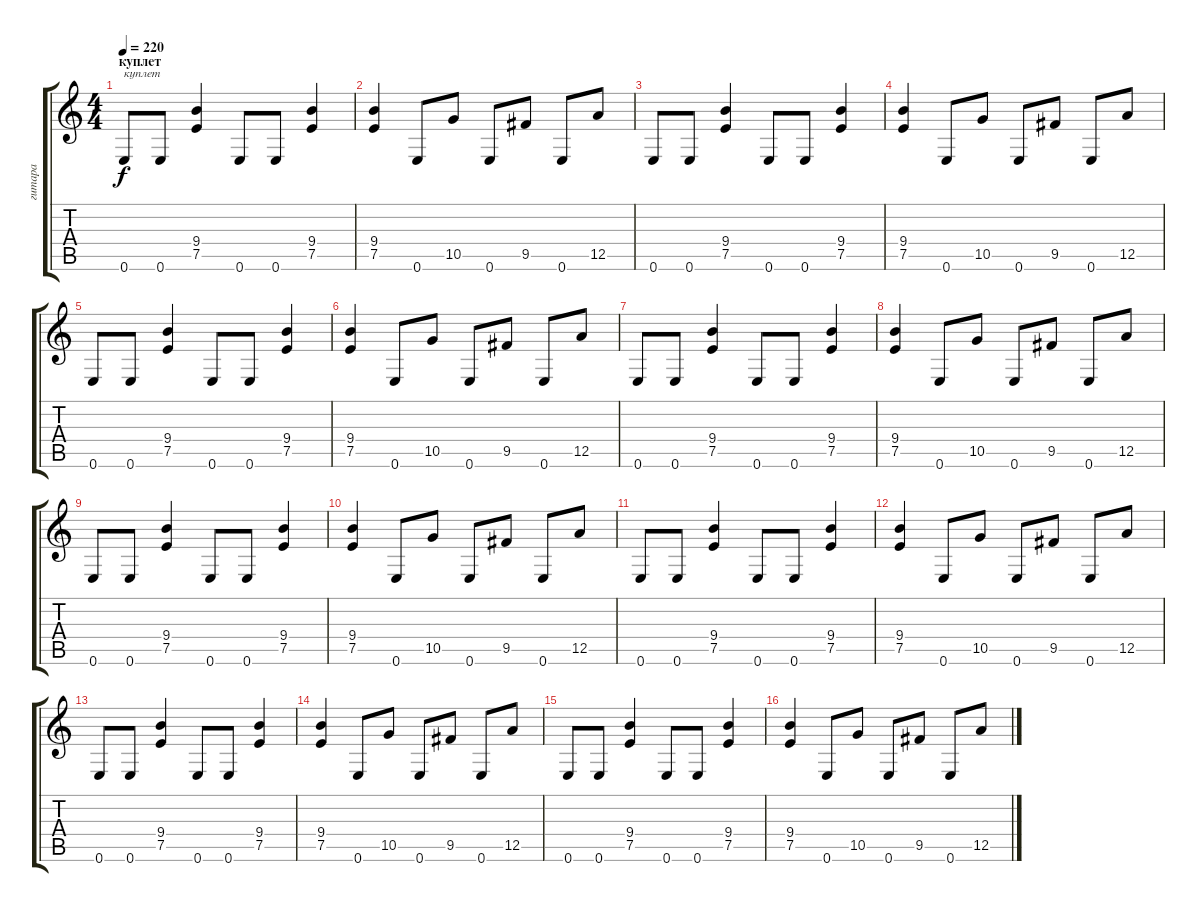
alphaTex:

\track ("гитара" "гитара") {instrument overdrivenguitar}
\staff {score tabs}
\tuning (E4 B3 G3 D3 A2 E2) {hide}
\ts (4 4)
\section ("" "куплет")
\tempo 220
\clef g2
\ks c
0.6.8{txt "куплет" dy f} 0.6.8 (9.4 7.5).4 0.6.8 0.6.8 (9.4 7.5).4 |
(9.4 7.5).4 0.6.8 10.5.8 0.6.8 9.5.8 0.6.8 12.5.8 |
0.6.8 0.6.8 (9.4 7.5).4 0.6.8 0.6.8 (9.4 7.5).4 |
(9.4 7.5).4 0.6.8 10.5.8 0.6.8 9.5.8 0.6.8 12.5.8 |
0.6.8 0.6.8 (9.4 7.5).4 0.6.8 0.6.8 (9.4 7.5).4 |
(9.4 7.5).4 0.6.8 10.5.8 0.6.8 9.5.8 0.6.8 12.5.8 |
0.6.8 0.6.8 (9.4 7.5).4 0.6.8 0.6.8 (9.4 7.5).4 |
(9.4 7.5).4 0.6.8 10.5.8 0.6.8 9.5.8 0.6.8 12.5.8 |
0.6.8 0.6.8 (9.4 7.5).4 0.6.8 0.6.8 (9.4 7.5).4 |
(9.4 7.5).4 0.6.8 10.5.8 0.6.8 9.5.8 0.6.8 12.5.8 |
0.6.8 0.6.8 (9.4 7.5).4 0.6.8 0.6.8 (9.4 7.5).4 |
(9.4 7.5).4 0.6.8 10.5.8 0.6.8 9.5.8 0.6.8 12.5.8 |
0.6.8 0.6.8 (9.4 7.5).4 0.6.8 0.6.8 (9.4 7.5).4 |
(9.4 7.5).4 0.6.8 10.5.8 0.6.8 9.5.8 0.6.8 12.5.8 |
0.6.8 0.6.8 (9.4 7.5).4 0.6.8 0.6.8 (9.4 7.5).4 |
(9.4 7.5).4 0.6.8 10.5.8 0.6.8 9.5.8 0.6.8 12.5.8
